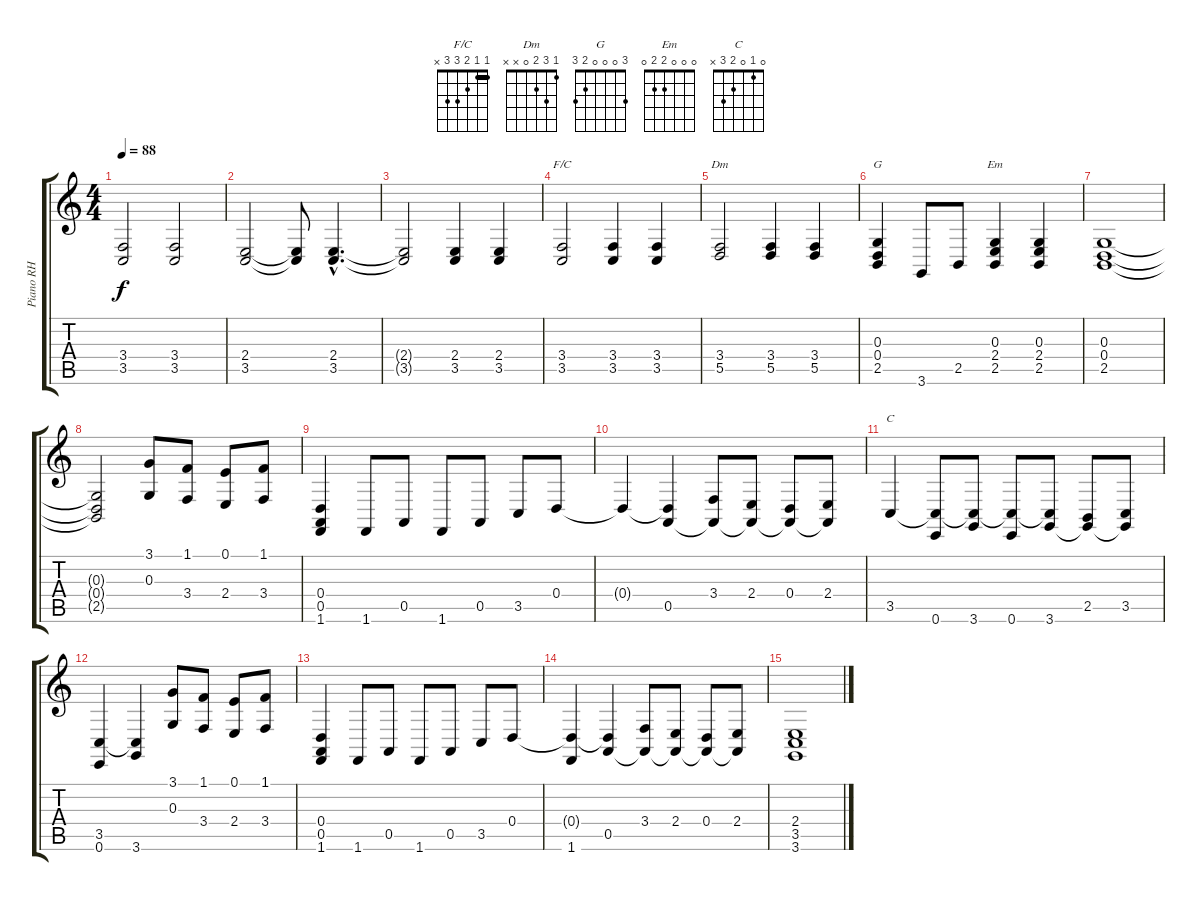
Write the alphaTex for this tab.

\track ("Piano RH" "Piano RH") {instrument acousticgrandpiano}
\staff {score tabs}
\tuning (E4 B3 G3 D3 A2 E2) {hide}
\chord ("F/C" 1 1 2 3 3 x) {barre 1}
\chord ("Dm" 1 3 2 0 x x)
\chord ("G" 3 0 0 0 2 3)
\chord ("Em" 0 0 0 2 2 0)
\chord ("C" 0 1 0 2 3 x)
\ts (4 4)
\tempo 88
\clef g2
\ks c
(3.4 3.5).2{dy f} (3.4 3.5).2 |
(2.4 3.5).2 (2.4{t} 3.5{t}).8 (2.4{hac} 3.5{hac}).4{d} |
(2.4{t} 3.5{t}).2 (2.4 3.5).4 (2.4 3.5).4 |
(3.4 3.5).2{ch "F/C"} (3.4 3.5).4 (3.4 3.5).4 |
(3.4 5.5).2{ch "Dm"} (3.4 5.5).4 (3.4 5.5).4 |
(0.3 0.4 2.5).4{ch "G"} 3.6.8 2.5.8 (0.3 2.4 2.5).4{ch "Em"} (0.3 2.4 2.5).4 |
(0.3 0.4 2.5).1 |
(0.3{t} 0.4{t} 2.5{t}).2 (3.1 0.3).8 (1.1 3.4).8 (0.1 2.4).8 (1.1 3.4).8 |
(0.4 0.5 1.6).4 1.6.8 0.5.8 1.6.8 0.5.8 3.5.8 0.4.8 |
0.4{t}.4 (0.4{t} 0.5).4 (3.4 0.5{t}).8 (2.4 0.5{t}).8 (0.4 0.5{t}).8 (2.4 0.5{t}).8 |
3.5.4{ch "C"} (3.5{t} 0.6).8 (3.5{t} 3.6).8 (3.5{t} 0.6).8 (3.5{t} 3.6).8 (2.5 3.6{t}).8 (3.5 3.6{t}).8 |
(3.5 0.6).4 (3.5{t} 3.6).4 (3.1 0.3).8 (1.1 3.4).8 (0.1 2.4).8 (1.1 3.4).8 |
(0.4 0.5 1.6).4 1.6.8 0.5.8 1.6.8 0.5.8 3.5.8 0.4.8 |
(0.4{t} 1.6).4 (0.4{t} 0.5).4 (3.4 0.5{t}).8 (2.4 0.5{t}).8 (0.4 0.5{t}).8 (2.4 0.5{t}).8 |
(2.4 3.5 3.6).1
